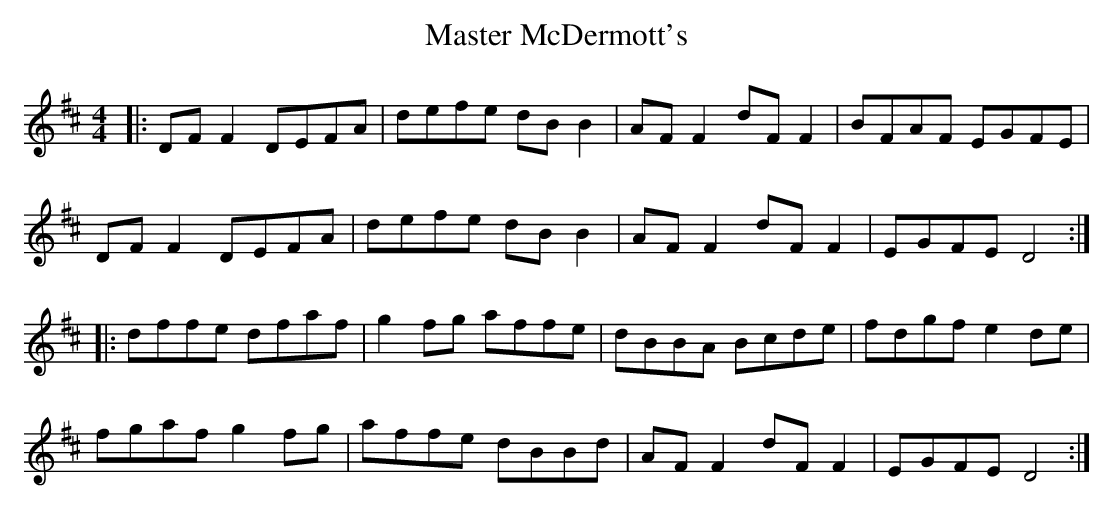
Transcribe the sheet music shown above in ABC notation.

X:1
T: Master McDermott's
M: 4/4
L: 1/8
K: Dmaj
|:DF F2 DEFA|defe dBB2|AF F2 dF F2|BFAF EGFE|
DF F2 DEFA|defe dBB2|AF F2 dF F2|EGFE D4:|
|:dffe dfaf|g2 fg affe|dBBA Bcde|fdgf e2 de|
fgaf g2 fg|affe dBBd|AF F2 dF F2|EGFE D4:|
